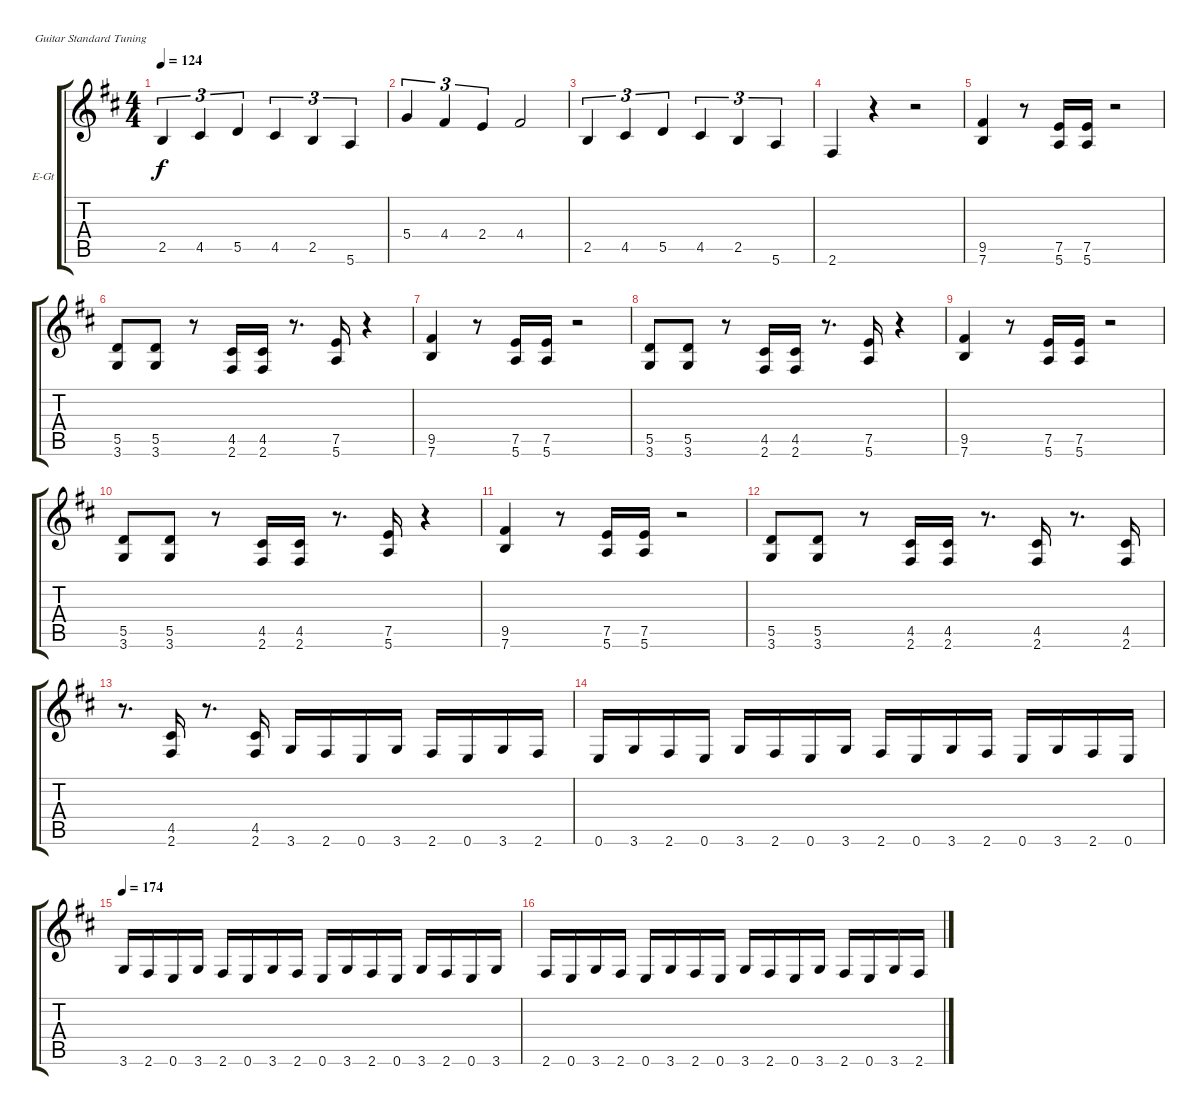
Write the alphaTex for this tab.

\bracketExtendMode groupsimilarinstruments
\firstSystemTrackNameOrientation horizontal
\otherSystemsTrackNameOrientation horizontal
\track ("Track 1" "E-Gt") {instrument distortionguitar}
\staff {score tabs}
\tuning (E4 B3 G3 D3 A2 E2)
\ts (4 4)
\tempo 124
\clef g2
\ks bminor
2.5.4{tu (3 2) dy f} 4.5.4{tu (3 2)} 5.5.4{tu (3 2)} 4.5.4{tu (3 2)} 2.5.4{tu (3 2)} 5.6.4{tu (3 2)} |
5.4.4{tu (3 2)} 4.4.4{tu (3 2)} 2.4.4{tu (3 2)} 4.4.2 |
2.5.4{tu (3 2)} 4.5.4{tu (3 2)} 5.5.4{tu (3 2)} 4.5.4{tu (3 2)} 2.5.4{tu (3 2)} 5.6.4{tu (3 2)} |
2.6.4 r.4 r.2 |
(9.5 7.6).4 r.8 (7.5 5.6).16 (7.5 5.6).16 r.2 |
(5.5 3.6).8 (5.5 3.6).8 r.8 (4.5 2.6).16 (4.5 2.6).16 r.8{d} (7.5 5.6).16 r.4 |
(9.5 7.6).4 r.8 (7.5 5.6).16 (7.5 5.6).16 r.2 |
(5.5 3.6).8 (5.5 3.6).8 r.8 (4.5 2.6).16 (4.5 2.6).16 r.8{d} (7.5 5.6).16 r.4 |
(9.5 7.6).4 r.8 (7.5 5.6).16 (7.5 5.6).16 r.2 |
(5.5 3.6).8 (5.5 3.6).8 r.8 (4.5 2.6).16 (4.5 2.6).16 r.8{d} (7.5 5.6).16 r.4 |
(9.5 7.6).4 r.8 (7.5 5.6).16 (7.5 5.6).16 r.2 |
(5.5 3.6).8 (5.5 3.6).8 r.8 (4.5 2.6).16 (4.5 2.6).16 r.8{d} (4.5 2.6).16 r.8{d} (4.5 2.6).16 |
r.8{d} (4.5 2.6).16 r.8{d} (4.5 2.6).16 3.6.16 2.6.16 0.6.16 3.6.16 2.6.16 0.6.16 3.6.16 2.6.16 |
0.6.16 3.6.16 2.6.16 0.6.16 3.6.16 2.6.16 0.6.16 3.6.16 2.6.16 0.6.16 3.6.16 2.6.16 0.6.16 3.6.16 2.6.16 0.6.16 |
\tempo 174
3.6.16 2.6.16 0.6.16 3.6.16 2.6.16 0.6.16 3.6.16 2.6.16 0.6.16 3.6.16 2.6.16 0.6.16 3.6.16 2.6.16 0.6.16 3.6.16 |
2.6.16 0.6.16 3.6.16 2.6.16 0.6.16 3.6.16 2.6.16 0.6.16 3.6.16 2.6.16 0.6.16 3.6.16 2.6.16 0.6.16 3.6.16 2.6.16
